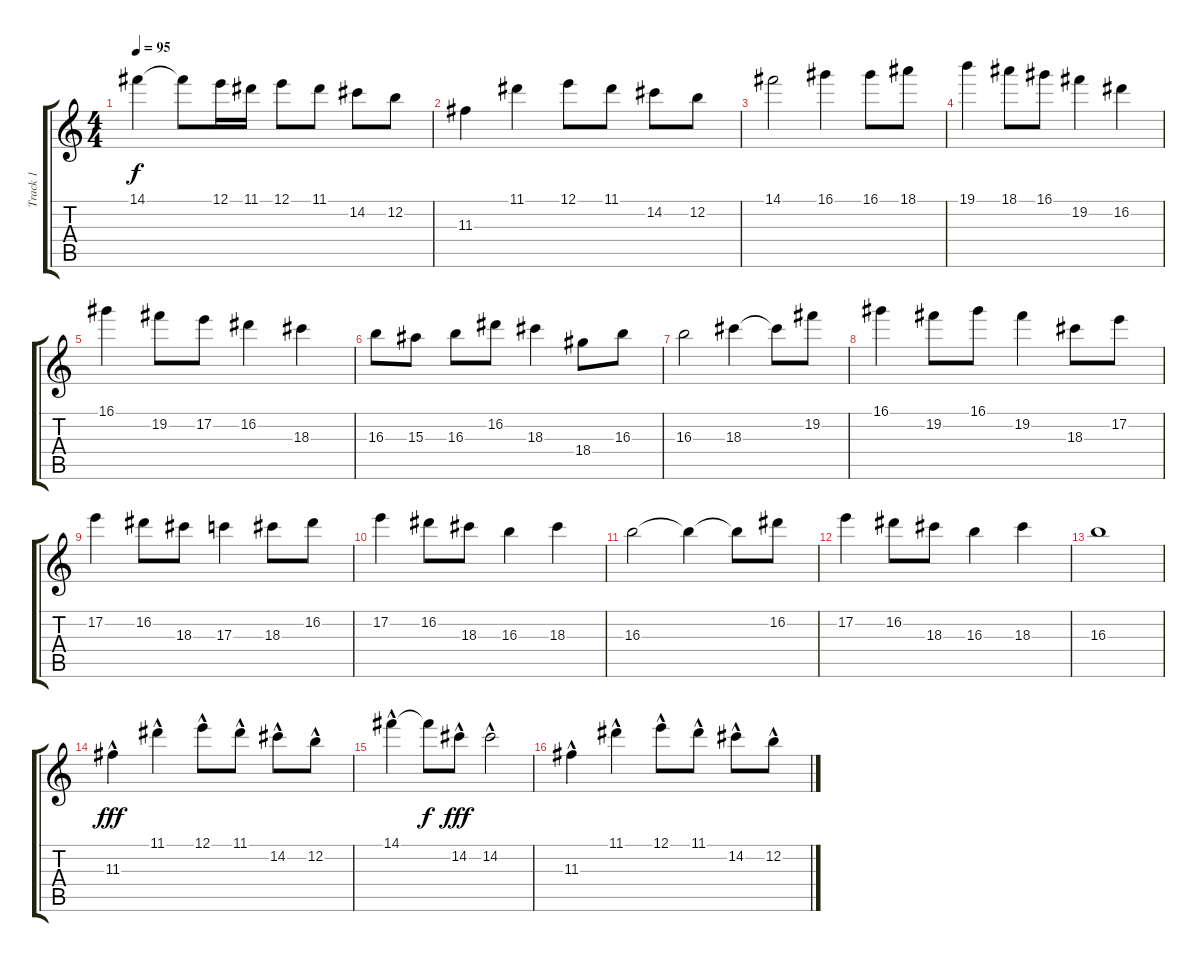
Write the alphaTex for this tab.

\track ("Track 1" "Track 1") {instrument electricguitarjazz}
\staff {score tabs}
\tuning (E4 B3 G3 D3 A2 E2) {hide}
\ts (4 4)
\tempo 95
\clef g2
\ks c
14.1.4{dy f} 14.1{t}.8 12.1.16 11.1.16 12.1.8 11.1.8 14.2.8 12.2.8 |
11.3.4 11.1.4 12.1.8 11.1.8 14.2.8 12.2.8 |
14.1.2 16.1.4 16.1.8 18.1.8 |
19.1.4 18.1.8 16.1.8 19.2.4 16.2.4 |
16.1.4 19.2.8 17.2.8 16.2.4 18.3.4 |
16.3.8 15.3.8 16.3.8 16.2.8 18.3.4 18.4.8 16.3.8 |
16.3.2 18.3.4 18.3{t}.8 19.2.8 |
16.1.4 19.2.8 16.1.8 19.2.4 18.3.8 17.2.8 |
17.2.4 16.2.8 18.3.8 17.3.4 18.3.8 16.2.8 |
17.2.4 16.2.8 18.3.8 16.3.4 18.3.4 |
16.3.2 16.3{t}.4 16.3{t}.8 16.2.8 |
17.2.4 16.2.8 18.3.8 16.3.4 18.3.4 |
16.3.1 |
11.3{hac}.4{dy fff} 11.1{hac}.4 12.1{hac}.8 11.1{hac}.8 14.2{hac}.8 12.2{hac}.8 |
14.1{hac}.4 14.1{t}.8{dy f} 14.2{hac}.8{dy fff} 14.2{hac}.2 |
11.3{hac}.4 11.1{hac}.4 12.1{hac}.8 11.1{hac}.8 14.2{hac}.8 12.2{hac}.8
